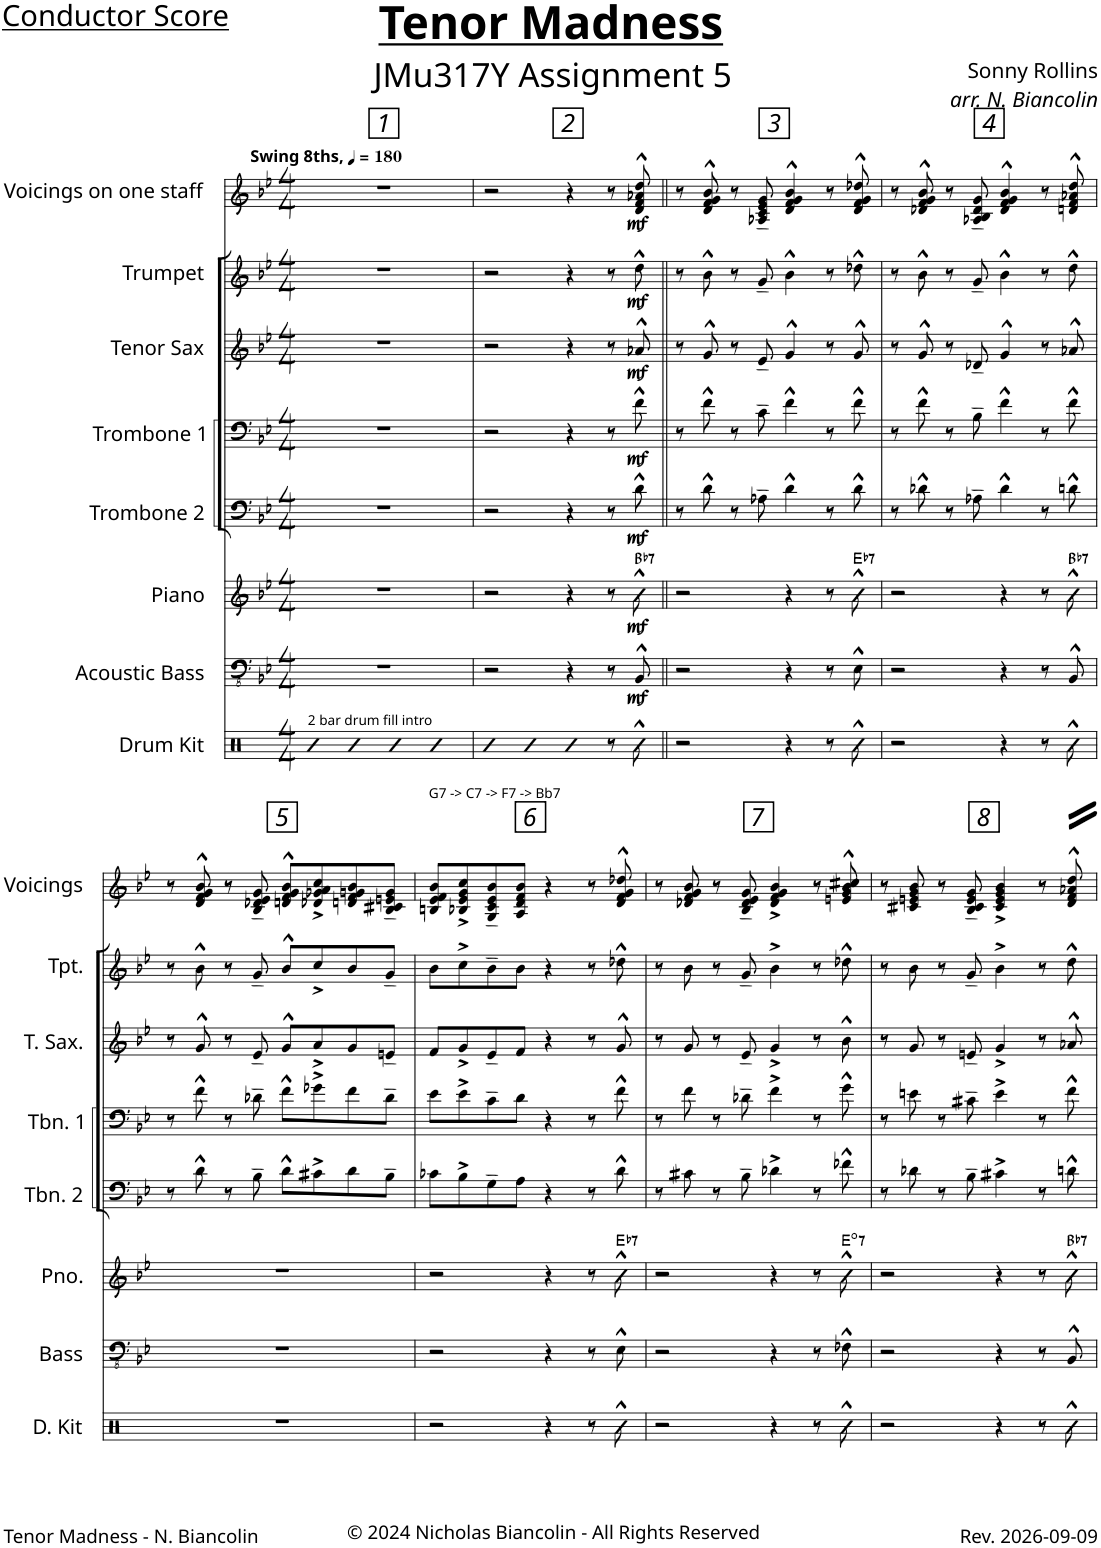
**kern	**kern	**dynam	**kern	**dynam	**harte	**kern	**dynam	**kern	**dynam	**kern	**dynam	**kern	**dynam	**kern	**dynam
*part8	*part7	*part7	*part6	*part6	*part6	*part5	*part5	*part4	*part4	*part3	*part3	*part2	*part2	*part1	*part1
*staff8	*staff7	*staff7	*staff6	*staff6	*	*staff5	*staff5	*staff4	*staff4	*staff3	*staff3	*staff2	*staff2	*staff1	*staff1
*I"Drum Kit	*I"Acoustic Bass	*	*I"Piano	*	*	*I"Trombone 2	*	*I"Trombone 1	*	*I"Tenor Sax	*	*I"Trumpet	*	*I"Voicings on one staff	*
*I'D. Kit	*I'Bass	*	*I'Pno.	*	*	*I'Tbn. 2	*	*I'Tbn. 1	*	*I'T. Sax.	*	*I'Tpt.	*	*I'Voicings	*
*clefX	*clefFv4	*	*clefG2	*	*	*clefF4	*	*clefF4	*	*clefG2	*	*clefG2	*	*clefG2	*
*	*	*	*	*	*	*	*	*	*	*Trd8c14	*	*Trd1c2	*	*Trd1c2	*
*k[]	*k[b-e-]	*	*k[b-e-]	*	*	*k[b-e-]	*	*k[b-e-]	*	*k[b-e-]	*	*k[b-e-]	*	*k[b-e-]	*
*M4/4	*M4/4	*	*M4/4	*	*	*M4/4	*	*M4/4	*	*M4/4	*	*M4/4	*	*M4/4	*
*MM180	*MM180	*	*MM180	*	*	*MM180	*	*MM180	*	*MM180	*	*MM180	*	*MM180	*
=1	=1	=1	=1	=1	=1	=1	=1	=1	=1	=1	=1	=1	=1	=1	=1
!	!	!	!	!	!	!	!	!	!	!	!	!	!	!LO:TX:a:B:t=Swing 8ths,	!
!LO:TX:a:t=2 bar drum fill intro	!	!	!	!	!	!	!	!	!	!	!	!	!	!	!
4R	1r	.	1r	.	.	1r	.	1r	.	1r	.	1r	.	1r	.
4R	.	.	.	.	.	.	.	.	.	.	.	.	.	.	.
4R	.	.	.	.	.	.	.	.	.	.	.	.	.	.	.
4R	.	.	.	.	.	.	.	.	.	.	.	.	.	.	.
=2	=2	=2	=2	=2	=2	=2	=2	=2	=2	=2	=2	=2	=2	=2	=2
4R	2r	.	2r	.	.	2r	.	2r	.	2r	.	2r	.	2r	.
4R	.	.	.	.	.	.	.	.	.	.	.	.	.	.	.
4R	4r	.	4r	.	.	4r	.	4r	.	4r	.	4r	.	4r	.
8r	8r	.	8r	.	.	8r	.	8r	.	8r	.	8r	.	8r	.
!	!	!LO:DY:b	!	!LO:DY:b	!LO:H:kt=7	!	!LO:DY:b	!	!LO:DY:b	!	!LO:DY:b	!	!LO:DY:b	!	!LO:DY:b
8R^^\	8BBB-^^/	mf	8dd^^\	mf	Bb:7	8d^^\	mf	8f^^\	mf	8a-X^^/	mf	8dd^^\	mf	8d/^^ 8f/^^ 8a-X/^^ 8dd/^^	mf
=3||	=3||	=3||	=3||	=3||	=3||	=3||	=3||	=3||	=3||	=3||	=3||	=3||	=3||	=3||	=3||
2r	2r	.	2r	.	.	8r	.	8r	.	8r	.	8r	.	8r	.
.	.	.	.	.	.	8d^^\	.	8f^^\	.	8g^^/	.	8b-^^\	.	8d/^^ 8f/^^ 8g/^^ 8b-/^^	.
.	.	.	.	.	.	8r	.	8r	.	8r	.	8r	.	8r	.
.	.	.	.	.	.	8A-X~\	.	8c~\	.	8e-~/	.	8g~/	.	8A-X/~ 8c/~ 8e-/~ 8g/~	.
4r	4r	.	4r	.	.	4d^^\	.	4f^^\	.	4g^^/	.	4b-^^\	.	4d/^^ 4f/^^ 4g/^^ 4b-/^^	.
8r	8r	.	8r	.	.	8r	.	8r	.	8r	.	8r	.	8r	.
!	!	!	!	!	!LO:H:kt=7	!	!	!	!	!	!	!	!	!	!
8R^^\	8EE-^^\	.	8ddn^^\	.	Eb:7	8d^^\	.	8f^^\	.	8g^^/	.	8dd-X^^\	.	8d/^^ 8f/^^ 8g/^^ 8dd-X/^^	.
=4	=4	=4	=4	=4	=4	=4	=4	=4	=4	=4	=4	=4	=4	=4	=4
2r	2r	.	2r	.	.	8r	.	8r	.	8r	.	8r	.	8r	.
.	.	.	.	.	.	8d-X^^\	.	8f^^\	.	8g^^/	.	8b-^^\	.	8d-X/^^ 8f/^^ 8g/^^ 8b-/^^	.
.	.	.	.	.	.	8r	.	8r	.	8r	.	8r	.	8r	.
.	.	.	.	.	.	8A-X~\	.	8B-~\	.	8d-X~/	.	8g~/	.	8A-X/~ 8B-/~ 8d-/~ 8g/~	.
4r	4r	.	4r	.	.	4d-^^\	.	4f^^\	.	4g^^/	.	4b-^^\	.	4d-/^^ 4f/^^ 4g/^^ 4b-/^^	.
8r	8r	.	8r	.	.	8r	.	8r	.	8r	.	8r	.	8r	.
!	!	!	!	!	!LO:H:kt=7	!	!	!	!	!	!	!	!	!	!
8R^^\	8BBB-^^/	.	8dd^^\	.	Bb:7	8dn^^\	.	8f^^\	.	8a-X^^/	.	8dd^^\	.	8dn/^^ 8f/^^ 8a-X/^^ 8dd/^^	.
!!LO:LB:g=z
=5	=5	=5	=5	=5	=5	=5	=5	=5	=5	=5	=5	=5	=5	=5	=5
1r	1r	.	1r	.	.	8r	.	8r	.	8r	.	8r	.	8r	.
.	.	.	.	.	.	8d^^\	.	8f^^\	.	8g^^/	.	8b-^^\	.	8d/^^ 8f/^^ 8g/^^ 8b-/^^	.
.	.	.	.	.	.	8r	.	8r	.	8r	.	8r	.	8r	.
.	.	.	.	.	.	8B-~\	.	8d-X~\	.	8e-~/	.	8g~/	.	8B-/~ 8d-X/~ 8e-/~ 8g/~	.
.	.	.	.	.	.	8d^^\L	.	8f^^\L	.	8g^^/L	.	8b-^^/L	.	8dn/^^ 8f/^^ 8g/^^ 8b-/^^L	.
.	.	.	.	.	.	8c#X^\	.	8g-X^\	.	8a^/	.	8cc^/	.	8d-X/^ 8g-X/^ 8a/^ 8cc/^	.
.	.	.	.	.	.	8d\	.	8f\	.	8g/	.	8b-/	.	8dn/ 8f/ 8gn/ 8b-/	.
.	.	.	.	.	.	8B-~\J	.	8d-~\J	.	8en~/J	.	8g~/J	.	8B-/~ 8c#X/~ 8en/~ 8g/~J	.
=6	=6	=6	=6	=6	=6	=6	=6	=6	=6	=6	=6	=6	=6	=6	=6
!	!	!	!	!	!	!	!	!	!	!	!	!	!	!LO:TX:a:t=G7 -> C7 -> F7 -> Bb7	!
2r	2r	.	2r	.	.	8c-X\L	.	8e-\L	.	8f/L	.	8b-\L	.	8Bn/ 8e-/ 8f/ 8b-/L	.
.	.	.	.	.	.	8B-^\	.	8e-^\	.	8g^/	.	8cc^\	.	8B-X/^ 8e-/^ 8g/^ 8cc/^	.
.	.	.	.	.	.	8G~\	.	8c~\	.	8e-~/	.	8b-~\	.	8G/~ 8c/~ 8e-/~ 8b-/~	.
.	.	.	.	.	.	8A\J	.	8d\J	.	8f/J	.	8b-\J	.	8A/ 8d/ 8f/ 8b-/J	.
4r	4r	.	4r	.	.	4r	.	4r	.	4r	.	4r	.	4r	.
8r	8r	.	8r	.	.	8r	.	8r	.	8r	.	8r	.	8r	.
!	!	!	!	!	!LO:H:kt=7	!	!	!	!	!	!	!	!	!	!
8R^^\	8EE-^^\	.	8ddn^^\	.	Eb:7	8d^^\	.	8f^^\	.	8g^^/	.	8dd-X^^\	.	8d/^^ 8f/^^ 8g/^^ 8dd-X/^^	.
=7	=7	=7	=7	=7	=7	=7	=7	=7	=7	=7	=7	=7	=7	=7	=7
2r	2r	.	2r	.	.	8r	.	8r	.	8r	.	8r	.	8r	.
.	.	.	.	.	.	8c#X\	.	8f\	.	8g/	.	8b-\	.	8d-X/ 8f/ 8g/ 8b-/	.
.	.	.	.	.	.	8r	.	8r	.	8r	.	8r	.	8r	.
.	.	.	.	.	.	8B-~\	.	8d-X~\	.	8e-~/	.	8g~/	.	8B-/~ 8d-/~ 8e-/~ 8g/~	.
4r	4r	.	4r	.	.	4d-X^\	.	4f^\	.	4g^/	.	4b-^\	.	4d-/^ 4f/^ 4g/^ 4b-/^	.
8r	8r	.	8r	.	.	8r	.	8r	.	8r	.	8r	.	8r	.
!	!	!	!	!	!LO:H:kt=7	!	!	!	!	!	!	!	!	!	!
8R^^\	8FF-X^^\	.	8ddn^^\	.	E:dim7	8f-X^^\	.	8g^^\	.	8b-^^\	.	8dd-X^^\	.	8en/^^ 8g/^^ 8b-/^^ 8cc#X/^^	.
=8	=8	=8	=8	=8	=8	=8	=8	=8	=8	=8	=8	=8	=8	=8	=8
2r	2r	.	2r	.	.	8r	.	8r	.	8r	.	8r	.	8r	.
.	.	.	.	.	.	8d-X\	.	8en\	.	8g/	.	8b-\	.	8c#X/ 8en/ 8g/ 8b-/	.
.	.	.	.	.	.	8r	.	8r	.	8r	.	8r	.	8r	.
.	.	.	.	.	.	8B-~\	.	8c#X~\	.	8en~/	.	8g~/	.	8B-/~ 8c#/~ 8e/~ 8g/~	.
4r	4r	.	4r	.	.	4c#X^\	.	4e^\	.	4g^/	.	4b-^\	.	4c#/^ 4e/^ 4g/^ 4b-/^	.
8r	8r	.	8r	.	.	8r	.	8r	.	8r	.	8r	.	8r	.
!	!	!	!	!	!LO:H:kt=7	!	!	!	!	!	!	!	!	!	!
8R^^\	8BBB-^^/	.	8dd^^\	.	Bb:7	8dn^^\	.	8f^^\	.	8a-X^^/	.	8dd^^\	.	8d/^^ 8f/^^ 8a-X/^^ 8dd/^^	.
=	=	=	=	=	=	=	=	=	=	=	=	=	=	=	=
*-	*-	*-	*-	*-	*-	*-	*-	*-	*-	*-	*-	*-	*-	*-	*-
